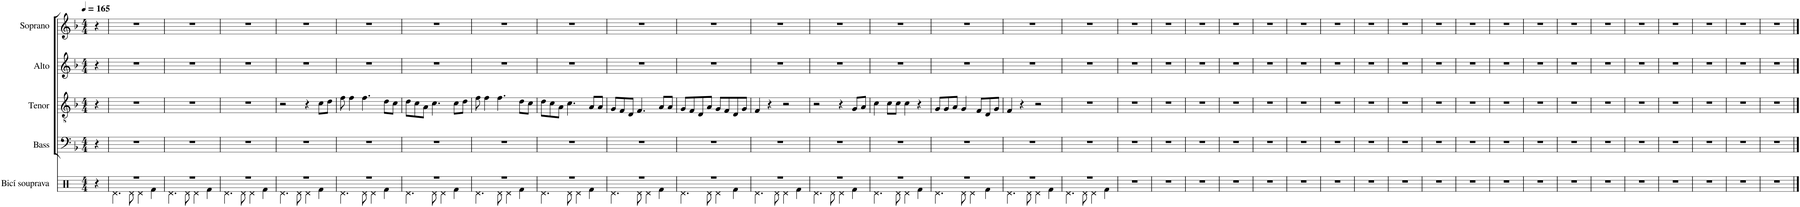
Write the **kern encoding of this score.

**kern	**kern	**kern	**kern	**kern
*part5	*part4	*part3	*part2	*part1
*staff5	*staff4	*staff3	*staff2	*staff1
*I"Bicí souprava	*I"Bass	*I"Tenor	*I"Alto	*I"Soprano
*I'B. soup.	*I'B.	*I'T.	*I'A.	*I'S.
*clefX	*clefF4	*clefGv2	*clefG2	*clefG2
*k[]	*k[b-]	*k[b-]	*k[b-]	*k[b-]
*M4/4	*M4/4	*M4/4	*M4/4	*M4/4
*MM165	*MM165	*MM165	*MM165	*MM165
=	=	=	=	=
4r	4r	4r	4r	4r
=1	=1	=1	=1	=1
*^	*	*	*	*
1r	4.Rd\	1r	1r	1r	1r
.	8Rd\	.	.	.	.
.	4Rd\	.	.	.	.
.	4Rf\	.	.	.	.
=2	=2	=2	=2	=2	=2
1r	4.Rd\	1r	1r	1r	1r
.	8Rd\	.	.	.	.
.	4Rd\	.	.	.	.
.	4Rf\	.	.	.	.
=3	=3	=3	=3	=3	=3
1r	4.Rd\	1r	1r	1r	1r
.	8Rd\	.	.	.	.
.	4Rd\	.	.	.	.
.	4Rf\	.	.	.	.
=4	=4	=4	=4	=4	=4
1r	4.Rd\	1r	2r	1r	1r
.	8Rd\	.	.	.	.
.	4Rd\	.	4r	.	.
.	4Rf\	.	8c\L	.	.
.	.	.	8d\J	.	.
=5	=5	=5	=5	=5	=5
1r	4.Rd\	1r	8f\	1r	1r
.	.	.	4f\	.	.
.	8Rd\	.	4.f\	.	.
.	4Rd\	.	.	.	.
.	4Rf\	.	8d\L	.	.
.	.	.	8c\J	.	.
=6	=6	=6	=6	=6	=6
1r	4.Rd\	1r	8d\L	1r	1r
.	.	.	8c\	.	.
.	.	.	8A\J	.	.
.	8Rd\	.	4.c\	.	.
.	4Rd\	.	.	.	.
.	4Rf\	.	8c\L	.	.
.	.	.	8d\J	.	.
=7	=7	=7	=7	=7	=7
1r	4.Rd\	1r	8f\	1r	1r
.	.	.	4f\	.	.
.	8Rd\	.	4.f\	.	.
.	4Rd\	.	.	.	.
.	4Rf\	.	8d\L	.	.
.	.	.	8c\J	.	.
=8	=8	=8	=8	=8	=8
1r	4.Rd\	1r	8d\L	1r	1r
.	.	.	8c\	.	.
.	.	.	8A\J	.	.
.	8Rd\	.	4.c\	.	.
.	4Rd\	.	.	.	.
.	4Rf\	.	8A/L	.	.
.	.	.	8A/J	.	.
=9	=9	=9	=9	=9	=9
1r	4.Rd\	1r	8G/L	1r	1r
.	.	.	8F/	.	.
.	.	.	8D/J	.	.
.	8Rd\	.	4.F/	.	.
.	4Rd\	.	.	.	.
.	4Rf\	.	8A/L	.	.
.	.	.	8A/J	.	.
=10	=10	=10	=10	=10	=10
1r	4.Rd\	1r	8G/L	1r	1r
.	.	.	8F/	.	.
.	.	.	8D/	.	.
.	8Rd\	.	8A/J	.	.
.	4Rd\	.	8G/L	.	.
.	.	.	8F/	.	.
.	4Rf\	.	8D/	.	.
.	.	.	8G/J	.	.
=11	=11	=11	=11	=11	=11
1r	4.Rd\	1r	4F/	1r	1r
.	.	.	4r	.	.
.	8Rd\	.	.	.	.
.	4Rd\	.	2r	.	.
.	4Rf\	.	.	.	.
=12	=12	=12	=12	=12	=12
1r	4.Rd\	1r	2r	1r	1r
.	8Rd\	.	.	.	.
.	4Rd\	.	4r	.	.
.	4Rf\	.	8G/L	.	.
.	.	.	8A/J	.	.
=13	=13	=13	=13	=13	=13
1r	4.Rd\	1r	4c\	1r	1r
.	.	.	8c\L	.	.
.	8Rd\	.	8c\J	.	.
.	4Rd\	.	4c\	.	.
.	4Rf\	.	4r	.	.
=14	=14	=14	=14	=14	=14
1r	4.Rd\	1r	8G/L	1r	1r
.	.	.	8G/	.	.
.	.	.	8A/J	.	.
.	8Rd\	.	4G/	.	.
.	4Rd\	.	.	.	.
.	.	.	8F/L	.	.
.	4Rf\	.	8D/	.	.
.	.	.	8G/J	.	.
=15	=15	=15	=15	=15	=15
1r	4.Rd\	1r	4F/	1r	1r
.	.	.	4r	.	.
.	8Rd\	.	.	.	.
.	4Rd\	.	2r	.	.
.	4Rf\	.	.	.	.
=16	=16	=16	=16	=16	=16
1r	4.Rd\	1r	1r	1r	1r
.	8Rd\	.	.	.	.
.	4Rd\	.	.	.	.
.	4Rf\	.	.	.	.
*v	*v	*	*	*	*
=17	=17	=17	=17	=17
1r	1r	1r	1r	1r
=18	=18	=18	=18	=18
1r	1r	1r	1r	1r
=19	=19	=19	=19	=19
1r	1r	1r	1r	1r
=20	=20	=20	=20	=20
1r	1r	1r	1r	1r
=21	=21	=21	=21	=21
1r	1r	1r	1r	1r
=22	=22	=22	=22	=22
1r	1r	1r	1r	1r
=23	=23	=23	=23	=23
1r	1r	1r	1r	1r
=24	=24	=24	=24	=24
1r	1r	1r	1r	1r
=25	=25	=25	=25	=25
1r	1r	1r	1r	1r
=26	=26	=26	=26	=26
1r	1r	1r	1r	1r
=27	=27	=27	=27	=27
1r	1r	1r	1r	1r
=28	=28	=28	=28	=28
1r	1r	1r	1r	1r
=29	=29	=29	=29	=29
1r	1r	1r	1r	1r
=30	=30	=30	=30	=30
1r	1r	1r	1r	1r
=31	=31	=31	=31	=31
1r	1r	1r	1r	1r
=32	=32	=32	=32	=32
1r	1r	1r	1r	1r
=33	=33	=33	=33	=33
1r	1r	1r	1r	1r
=34	=34	=34	=34	=34
1r	1r	1r	1r	1r
=35	=35	=35	=35	=35
1r	1r	1r	1r	1r
=36	=36	=36	=36	=36
1r	1r	1r	1r	1r
==	==	==	==	==
*-	*-	*-	*-	*-
